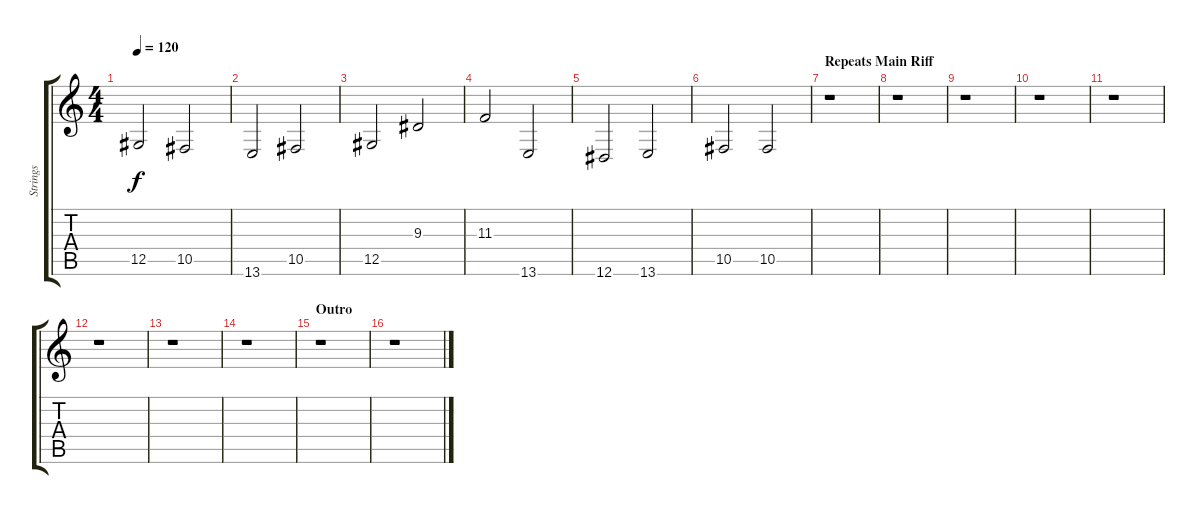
\track ("Strings" "Strings") {instrument stringensemble1}
\staff {score tabs}
\tuning (Eb4 Bb3 Gb3 Db3 Ab2 Eb2) {hide}
\ts (4 4)
\tempo 120
\clef g2
\ks c
12.5.2{dy f} 10.5.2 |
13.6.2 10.5.2 |
12.5.2 9.3.2 |
11.3.2 13.6.2 |
12.6.2 13.6.2 |
10.5.2 10.5.2 |
\section ("" "Repeats Main Riff")
r.1 |
r.1 |
r.1 |
r.1 |
r.1 |
r.1 |
r.1 |
r.1 |
\section ("" "Outro")
r.1 |
r.1
